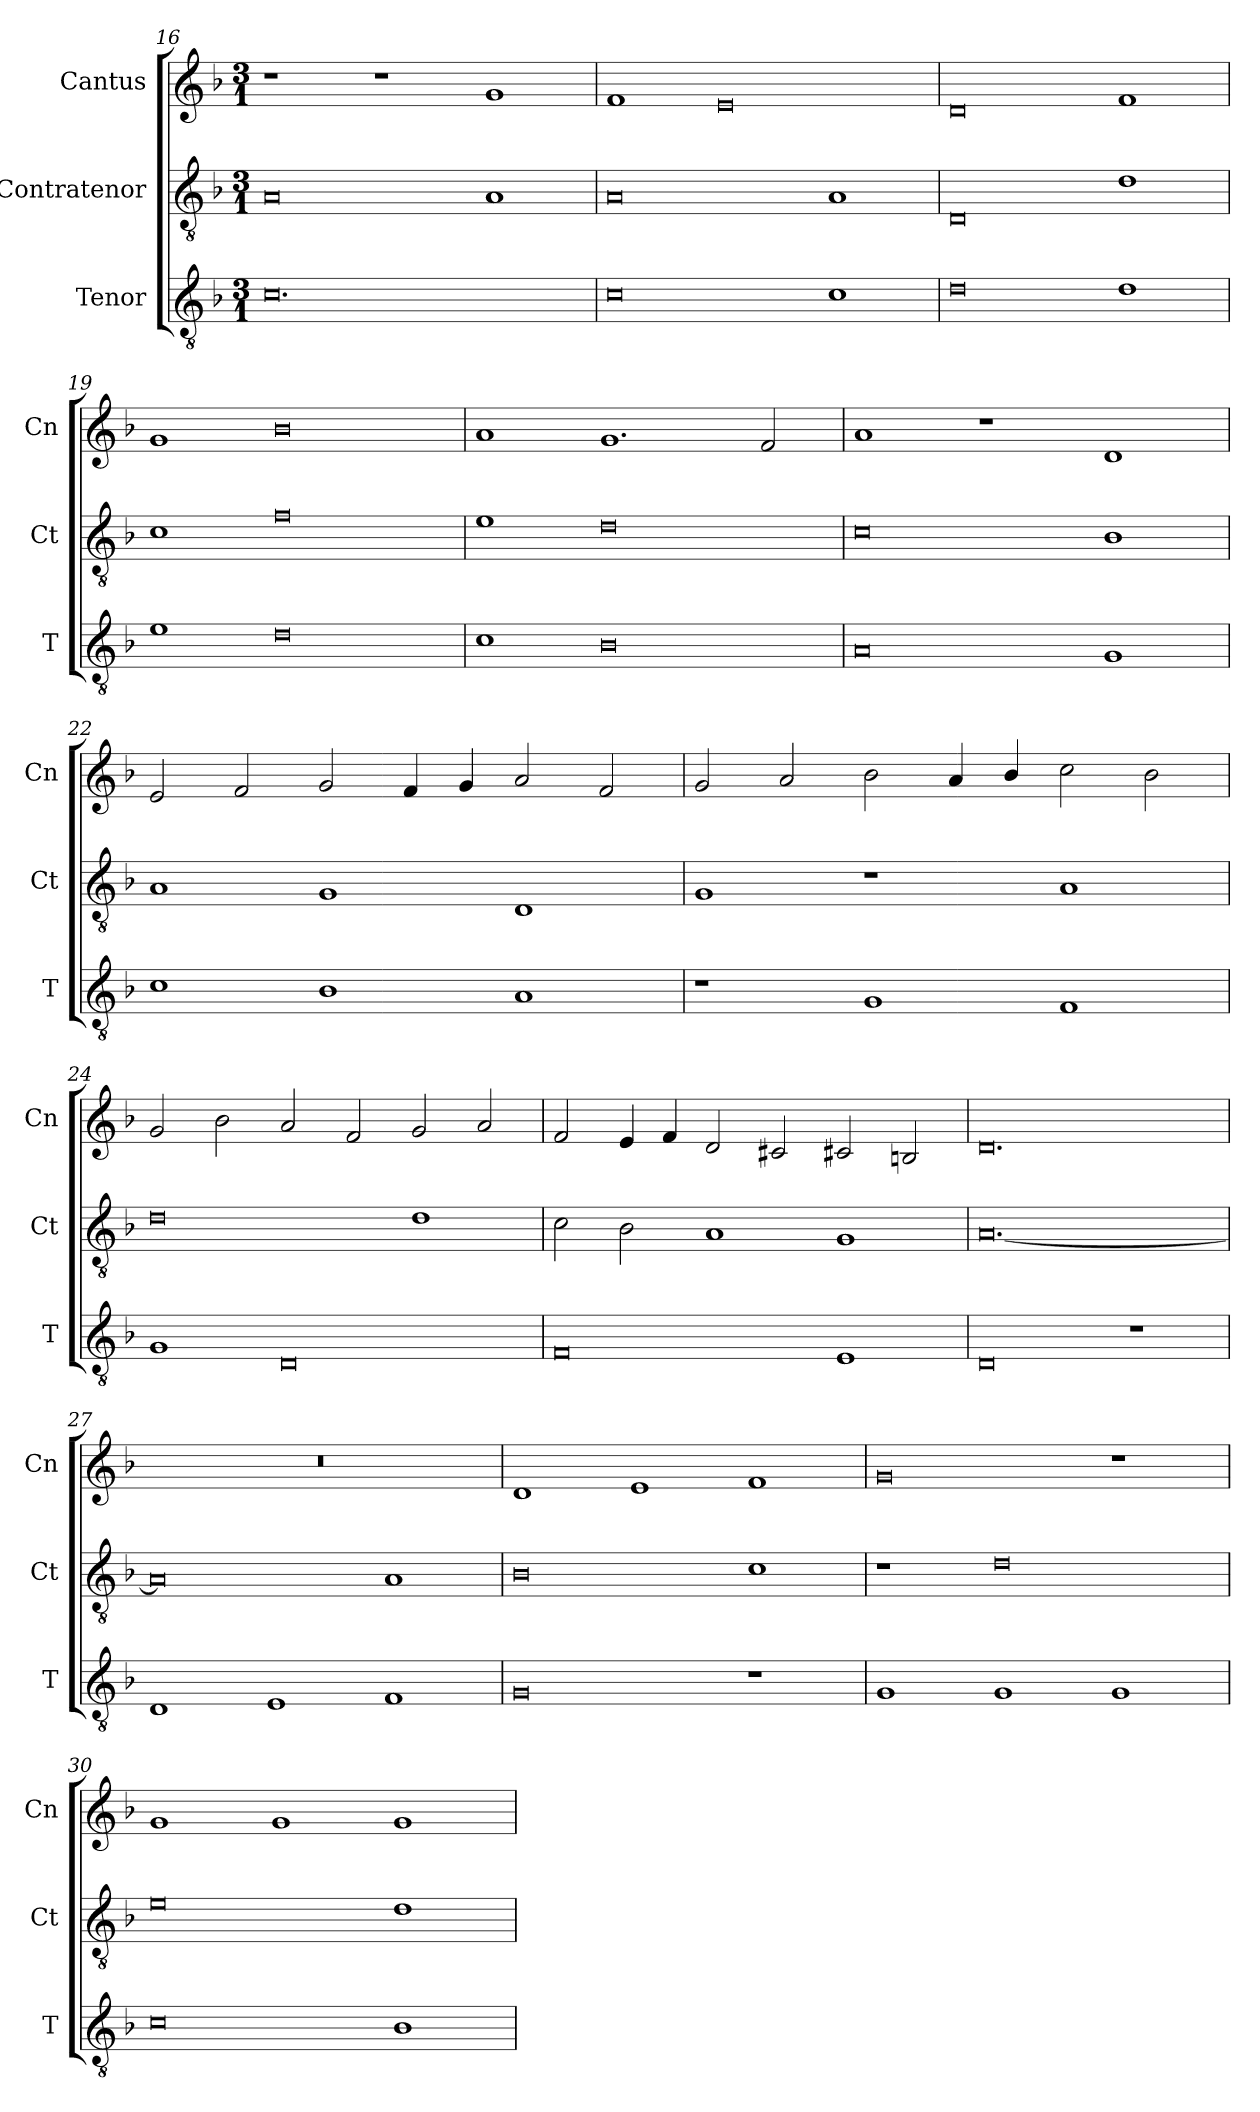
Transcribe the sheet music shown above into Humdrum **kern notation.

**kern	**kern	**kern
*part3	*part2	*part1
*staff3	*staff2	*staff1
*I"Tenor	*I"Contratenor	*I"Cantus
*I'T	*I'Ct	*I'Cn
*clefGv2	*clefGv2	*clefG2
*k[b-]	*k[b-]	*k[b-]
*M3/1	*M3/1	*M3/1
=16	=16	=16
0.c	0A	1r
.	.	1r
.	1A	1g
=17	=17	=17
0c	0A	1f
.	.	0e
1c	1A	.
=18	=18	=18
0d	0D	0d
1d	1d	1f
=19	=19	=19
1e	1c	1g
0d	0f	0b-
=20	=20	=20
1c	1e	1a
0B-	0d	1.g
.	.	2f/
=21	=21	=21
0A	0c	1a
.	.	1r
1G	1B-	1d
=22	=22	=22
1c	1A	2e/
.	.	2f/
1B-	1G	2g/
.	.	4f/
.	.	4g/
1A	1D	2a/
.	.	2f/
=23	=23	=23
1r	1G	2g/
.	.	2a/
1G	1r	2b-\
.	.	4a/
.	.	4b-/
1F	1A	2cc\
.	.	2b-\
=24	=24	=24
1G	0d	2g/
.	.	2b-\
0D	.	2a/
.	.	2f/
.	1d	2g/
.	.	2a/
=25	=25	=25
0F	2c\	2f/
.	2B-\	4e/
.	.	4f/
.	1A	2d/
.	.	2c#X/
1E	1G	2c#X/
.	.	2Bn/
=26	=26	=26
0D	[0.A	0.d
1r	.	.
=27	=27	=27
1D	0A]	0.r
1E	.	.
1F	1A	.
=28	=28	=28
0G	0B-	1d
.	.	1e
1r	1c	1f
=29	=29	=29
1G	1r	0g
1G	0d	.
1G	.	1r
=30	=30	=30
0c	0e	1g
.	.	1g
1B-	1d	1g
=	=	=
*-	*-	*-
